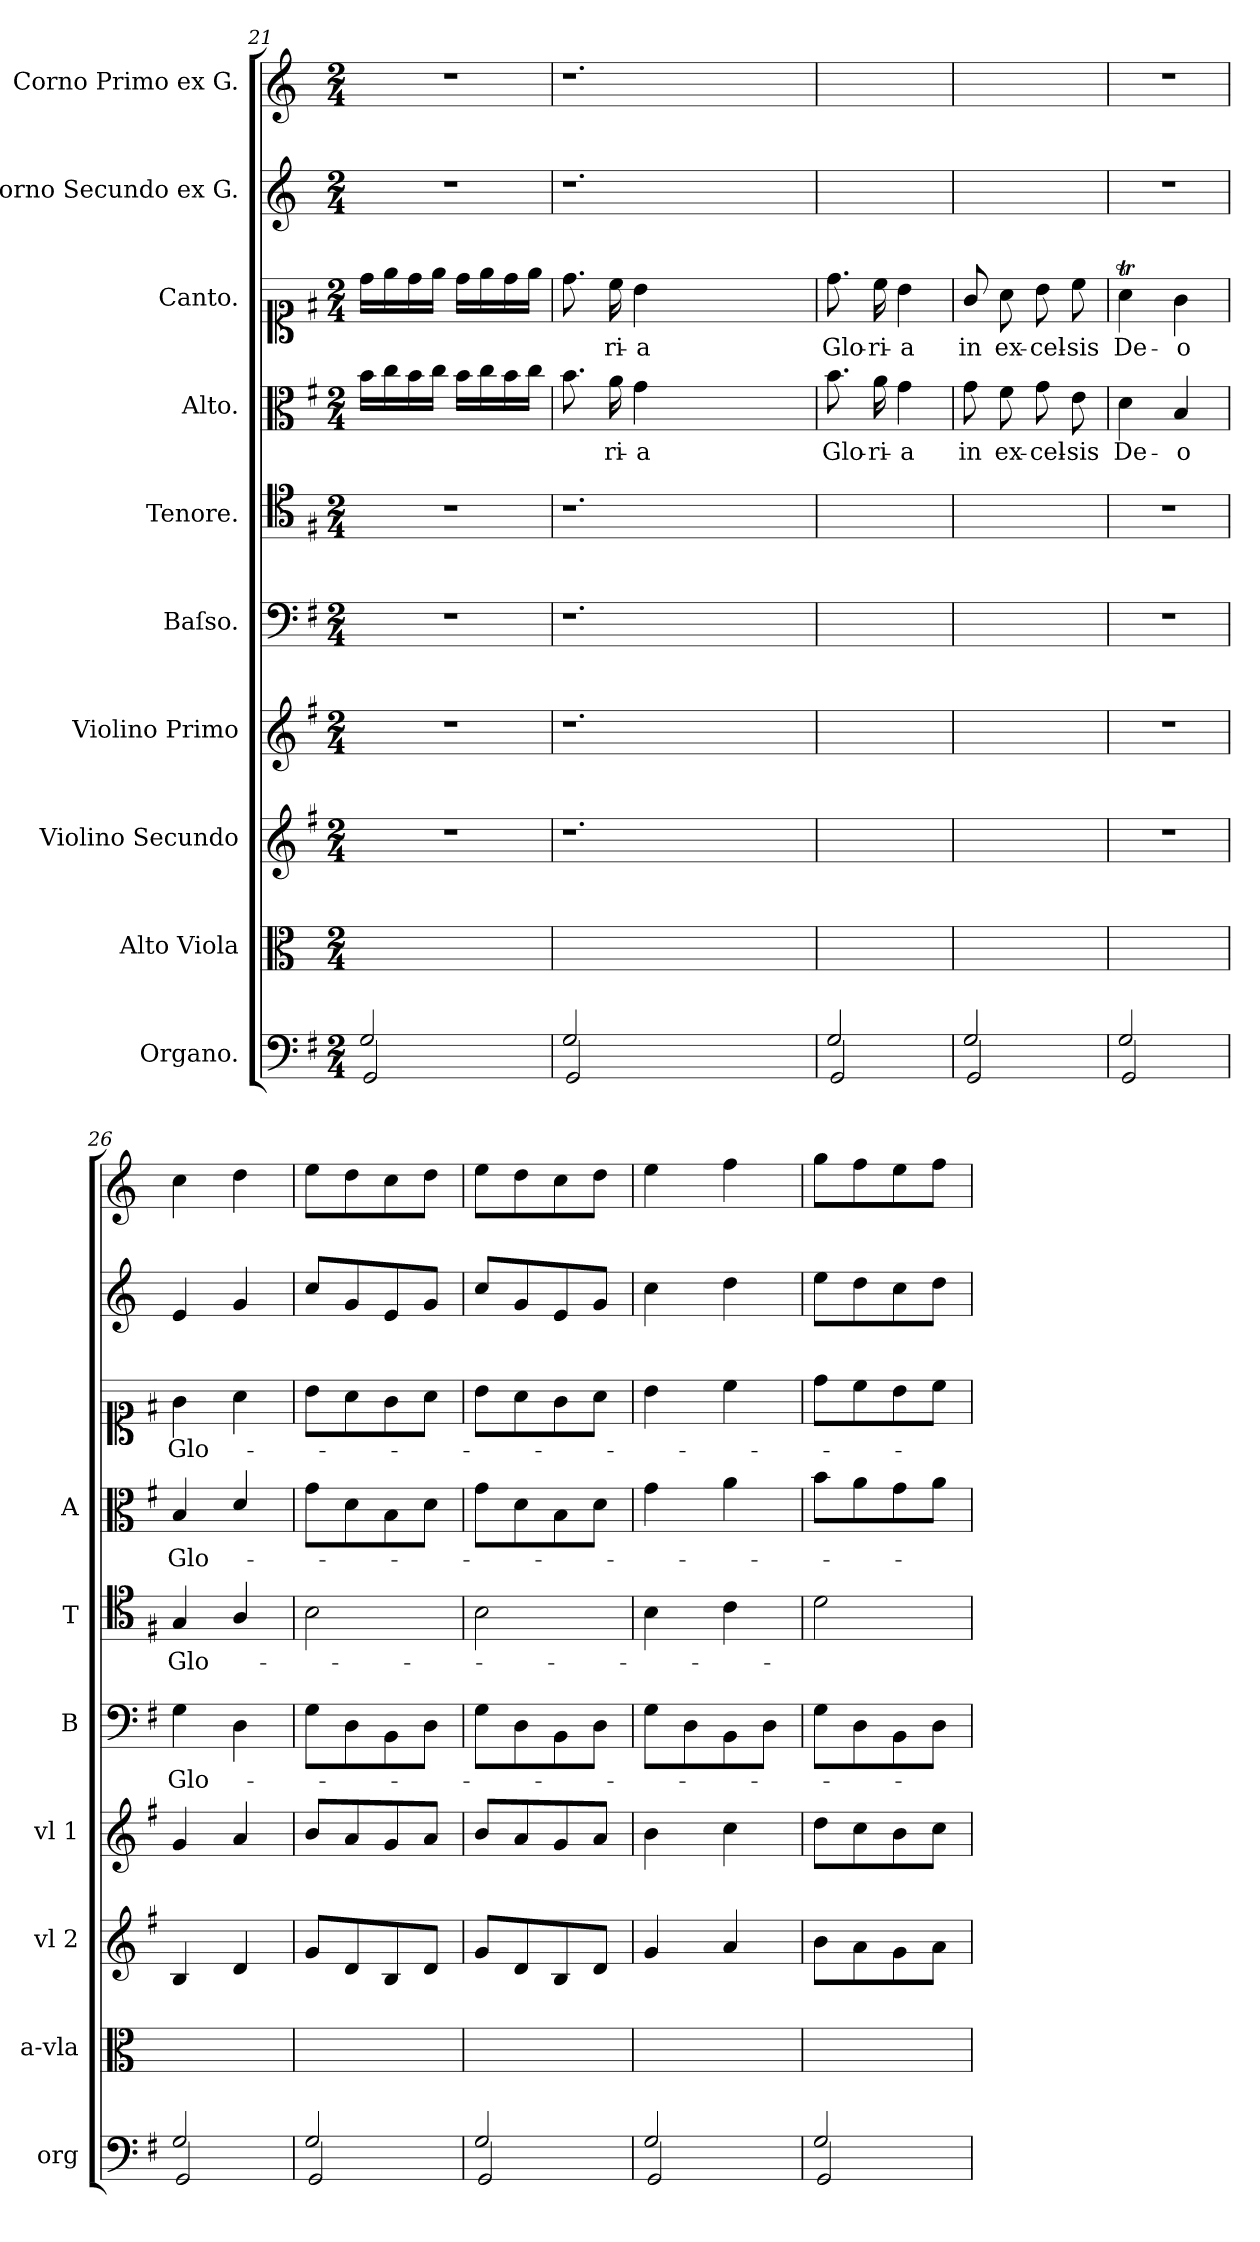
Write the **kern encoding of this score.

**kern	**kern	**kern	**kern	**kern	**text	**kern	**text	**kern	**text	**kern	**text	**kern	**kern
*part10	*part9	*part8	*part7	*part6	*part6	*part5	*part5	*part4	*part4	*part3	*part3	*part2	*part1
*staff10	*staff9	*staff8	*staff7	*staff6	*staff6	*staff5	*staff5	*staff4	*staff4	*staff3	*staff3	*staff2	*staff1
*I"Organo.	*I"Alto Viola	*I"Violino Secundo	*I"Violino Primo	*I"Baſso.	*	*I"Tenore.	*	*I"Alto.	*	*I"Canto.	*	*I"Corno Secundo ex G.	*I"Corno Primo ex G.
*I'org	*I'a-vla	*I'vl 2	*I'vl 1	*I'B	*	*I'T	*	*I'A	*	*	*	*	*
*clefF4	*clefC3	*clefG2	*clefG2	*clefF4	*	*clefC4	*	*clefC3	*	*clefC1	*	*clefG2	*clefG2
*	*	*	*	*	*	*	*	*	*	*	*	*ITrd3c5	*ITrd3c5
*k[f#]	*k[]	*k[f#]	*k[f#]	*k[f#]	*	*k[f#]	*	*k[f#]	*	*k[f#]	*	*	*
*G:	*	*G:	*G:	*G:	*	*G:	*	*G:	*	*G:	*	*	*
*M2/4	*M2/4	*M2/4	*M2/4	*M2/4	*	*M2/4	*	*M2/4	*	*M2/4	*	*M2/4	*M2/4
=21	=21	=21	=21	=21	=21	=21	=21	=21	=21	=21	=21	=21	=21
*^	*	*	*	*	*	*	*	*	*	*	*	*	*
2G/	2GG/	2ryy	2r	2r	2r	.	2r	.	16b\LL	.	16dd\LL	.	2r	2r
.	.	.	.	.	.	.	.	.	16cc\	.	16ee\	.	.	.
.	.	.	.	.	.	.	.	.	16b\	.	16dd\	.	.	.
.	.	.	.	.	.	.	.	.	16cc\JJ	.	16ee\JJ	.	.	.
.	.	.	.	.	.	.	.	.	16b\LL	.	16dd\LL	.	.	.
.	.	.	.	.	.	.	.	.	16cc\	.	16ee\	.	.	.
.	.	.	.	.	.	.	.	.	16b\	.	16dd\	.	.	.
.	.	.	.	.	.	.	.	.	16cc\JJ	.	16ee\JJ	.	.	.
=22	=22	=22	=22	=22	=22	=22	=22	=22	=22	=22	=22	=22	=22	=22
2G/	2GG/	2ryy	1.r	1.r	1.r	.	1.r	.	8.b\	.	8.dd\	.	1.r	1.r
.	.	.	.	.	.	.	.	.	16a\	-ri-	16cc\	-ri-	.	.
.	.	.	.	.	.	.	.	.	4g\	-a	4b\	-a	.	.
1ryy	1ryy	1ryy	.	.	.	.	.	.	1ryy	.	1ryy	.	.	.
=23	=23	=23	=23	=23	=23	=23	=23	=23	=23	=23	=23	=23	=23	=23
!	!	!	!	!	!	!	!	!	!	!	!	!LO:LY:i	!	!
2G/	2GG/	2ryy	2ryy	2ryy	2ryy	.	2ryy	.	8.b\	Glo-	8.dd\	Glo-	2ryy	2ryy
!	!	!	!	!	!	!	!	!	!	!	!	!LO:LY:i	!	!
.	.	.	.	.	.	.	.	.	16a\	-ri-	16cc\	-ri-	.	.
!	!	!	!	!	!	!	!	!	!	!	!	!LO:LY:i	!	!
.	.	.	.	.	.	.	.	.	4g\	-a	4b\	-a	.	.
=24	=24	=24	=24	=24	=24	=24	=24	=24	=24	=24	=24	=24	=24	=24
2G/	2GG/	2ryy	2ryy	2ryy	2ryy	.	2ryy	.	8g\	in	8g/	in	2ryy	2ryy
.	.	.	.	.	.	.	.	.	8f#\	ex-	8a\	ex-	.	.
.	.	.	.	.	.	.	.	.	8g\	-cel-	8b\	-cel-	.	.
.	.	.	.	.	.	.	.	.	8e\	-sis	8cc\	-sis	.	.
=25	=25	=25	=25	=25	=25	=25	=25	=25	=25	=25	=25	=25	=25	=25
2G/	2GG/	2ryy	2r	2r	2r	.	2r	.	4d\	De-	4aT\	De-	2r	2r
.	.	.	.	.	.	.	.	.	4B/	-o	4g\	-o	.	.
=26	=26	=26	=26	=26	=26	=26	=26	=26	=26	=26	=26	=26	=26	=26
2G/	2GG/	2ryy	4B/	4g/	4G\	Glo-	4G/	Glo-	4B/	Glo-	4g\	Glo-	4B/	4g\
.	.	.	4d/	4a/	4D\	.	4A/	.	4d/	.	4a\	.	4d/	4a\
=27	=27	=27	=27	=27	=27	=27	=27	=27	=27	=27	=27	=27	=27	=27
2G/	2GG/	2ryy	8g/L	8b/L	8G\L	.	2B\	.	8g\L	.	8b\L	.	8g/L	8b\L
.	.	.	8d/	8a/	8D\	.	.	.	8d\	.	8a\	.	8d/	8a\
.	.	.	8B/	8g/	8BB\	.	.	.	8B\	.	8g\	.	8B/	8g\
.	.	.	8d/J	8a/J	8D\J	.	.	.	8d\J	.	8a\J	.	8d/J	8a\J
=28	=28	=28	=28	=28	=28	=28	=28	=28	=28	=28	=28	=28	=28	=28
2G/	2GG/	2ryy	8g/L	8b/L	8G\L	.	2B\	.	8g\L	.	8b\L	.	8g/L	8b\L
.	.	.	8d/	8a/	8D\	.	.	.	8d\	.	8a\	.	8d/	8a\
.	.	.	8B/	8g/	8BB\	.	.	.	8B\	.	8g\	.	8B/	8g\
.	.	.	8d/J	8a/J	8D\J	.	.	.	8d\J	.	8a\J	.	8d/J	8a\J
=29	=29	=29	=29	=29	=29	=29	=29	=29	=29	=29	=29	=29	=29	=29
2G/	2GG/	2ryy	4g/	4b\	8G\L	.	4B\	.	4g\	.	4b\	.	4g\	4b\
.	.	.	.	.	8D\	.	.	.	.	.	.	.	.	.
.	.	.	4a/	4cc\	8BB\	.	4c\	.	4a\	.	4cc\	.	4a\	4cc\
.	.	.	.	.	8D\J	.	.	.	.	.	.	.	.	.
=30	=30	=30	=30	=30	=30	=30	=30	=30	=30	=30	=30	=30	=30	=30
2G/	2GG/	2ryy	8b\L	8dd\L	8G\L	.	2d\	.	8b\L	.	8dd\L	.	8b\L	8dd\L
.	.	.	8a\	8cc\	8D\	.	.	.	8a\	.	8cc\	.	8a\	8cc\
.	.	.	8g\	8b\	8BB\	.	.	.	8g\	.	8b\	.	8g\	8b\
.	.	.	8a\J	8cc\J	8D\J	.	.	.	8a\J	.	8cc\J	.	8a\J	8cc\J
*v	*v	*	*	*	*	*	*	*	*	*	*	*	*	*
=	=	=	=	=	=	=	=	=	=	=	=	=	=
*-	*-	*-	*-	*-	*-	*-	*-	*-	*-	*-	*-	*-	*-
